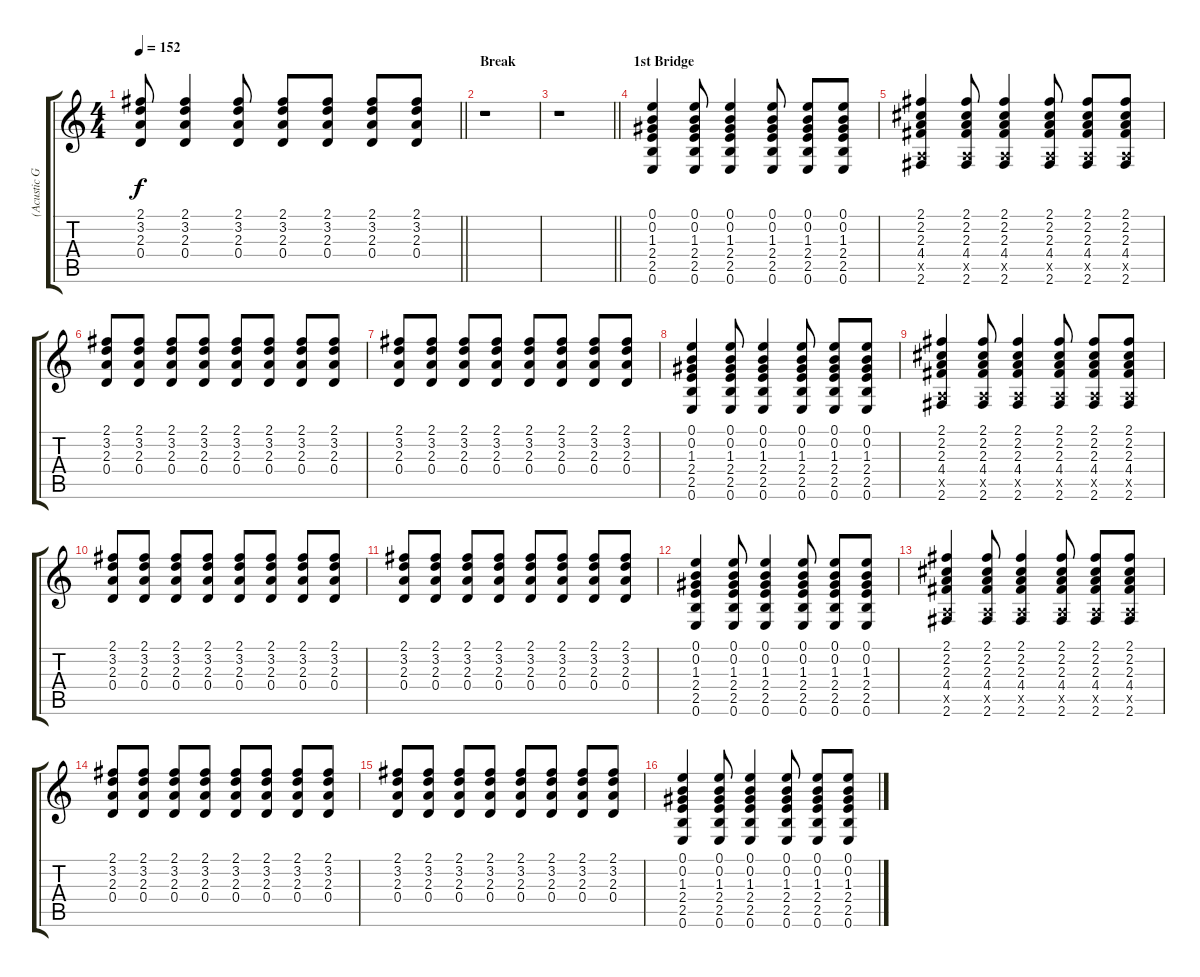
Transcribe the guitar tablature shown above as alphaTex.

\track ("(Acustic Guitar)" "(Acustic G") {instrument acousticguitarsteel}
\staff {score tabs}
\tuning (E4 B3 G3 D3 A2 E2) {hide}
\ts (4 4)
\tempo 152
\clef g2
\barLineRight lightlight
\ks c
(2.1 3.2 2.3 0.4).8{dy f} (2.1 3.2 2.3 0.4).4 (2.1 3.2 2.3 0.4).8 (2.1 3.2 2.3 0.4).8 (2.1 3.2 2.3 0.4).8 (2.1 3.2 2.3 0.4).8 (2.1 3.2 2.3 0.4).8 |
\section ("" "Break")
r.1 |
\barLineRight lightlight
r.1 |
\section ("" "1st Bridge")
(0.1 0.2 1.3 2.4 2.5 0.6).4 (0.1 0.2 1.3 2.4 2.5 0.6).8 (0.1 0.2 1.3 2.4 2.5 0.6).4 (0.1 0.2 1.3 2.4 2.5 0.6).8 (0.1 0.2 1.3 2.4 2.5 0.6).8 (0.1 0.2 1.3 2.4 2.5 0.6).8 |
(2.1 2.2 2.3 4.4 0.5{x} 2.6).4 (2.1 2.2 2.3 4.4 0.5{x} 2.6).8 (2.1 2.2 2.3 4.4 0.5{x} 2.6).4 (2.1 2.2 2.3 4.4 0.5{x} 2.6).8 (2.1 2.2 2.3 4.4 0.5{x} 2.6).8 (2.1 2.2 2.3 4.4 0.5{x} 2.6).8 |
(2.1 3.2 2.3 0.4).8 (2.1 3.2 2.3 0.4).8 (2.1 3.2 2.3 0.4).8 (2.1 3.2 2.3 0.4).8 (2.1 3.2 2.3 0.4).8 (2.1 3.2 2.3 0.4).8 (2.1 3.2 2.3 0.4).8 (2.1 3.2 2.3 0.4).8 |
(2.1 3.2 2.3 0.4).8 (2.1 3.2 2.3 0.4).8 (2.1 3.2 2.3 0.4).8 (2.1 3.2 2.3 0.4).8 (2.1 3.2 2.3 0.4).8 (2.1 3.2 2.3 0.4).8 (2.1 3.2 2.3 0.4).8 (2.1 3.2 2.3 0.4).8 |
(0.1 0.2 1.3 2.4 2.5 0.6).4 (0.1 0.2 1.3 2.4 2.5 0.6).8 (0.1 0.2 1.3 2.4 2.5 0.6).4 (0.1 0.2 1.3 2.4 2.5 0.6).8 (0.1 0.2 1.3 2.4 2.5 0.6).8 (0.1 0.2 1.3 2.4 2.5 0.6).8 |
(2.1 2.2 2.3 4.4 0.5{x} 2.6).4 (2.1 2.2 2.3 4.4 0.5{x} 2.6).8 (2.1 2.2 2.3 4.4 0.5{x} 2.6).4 (2.1 2.2 2.3 4.4 0.5{x} 2.6).8 (2.1 2.2 2.3 4.4 0.5{x} 2.6).8 (2.1 2.2 2.3 4.4 0.5{x} 2.6).8 |
(2.1 3.2 2.3 0.4).8 (2.1 3.2 2.3 0.4).8 (2.1 3.2 2.3 0.4).8 (2.1 3.2 2.3 0.4).8 (2.1 3.2 2.3 0.4).8 (2.1 3.2 2.3 0.4).8 (2.1 3.2 2.3 0.4).8 (2.1 3.2 2.3 0.4).8 |
(2.1 3.2 2.3 0.4).8 (2.1 3.2 2.3 0.4).8 (2.1 3.2 2.3 0.4).8 (2.1 3.2 2.3 0.4).8 (2.1 3.2 2.3 0.4).8 (2.1 3.2 2.3 0.4).8 (2.1 3.2 2.3 0.4).8 (2.1 3.2 2.3 0.4).8 |
(0.1 0.2 1.3 2.4 2.5 0.6).4 (0.1 0.2 1.3 2.4 2.5 0.6).8 (0.1 0.2 1.3 2.4 2.5 0.6).4 (0.1 0.2 1.3 2.4 2.5 0.6).8 (0.1 0.2 1.3 2.4 2.5 0.6).8 (0.1 0.2 1.3 2.4 2.5 0.6).8 |
(2.1 2.2 2.3 4.4 0.5{x} 2.6).4 (2.1 2.2 2.3 4.4 0.5{x} 2.6).8 (2.1 2.2 2.3 4.4 0.5{x} 2.6).4 (2.1 2.2 2.3 4.4 0.5{x} 2.6).8 (2.1 2.2 2.3 4.4 0.5{x} 2.6).8 (2.1 2.2 2.3 4.4 0.5{x} 2.6).8 |
(2.1 3.2 2.3 0.4).8 (2.1 3.2 2.3 0.4).8 (2.1 3.2 2.3 0.4).8 (2.1 3.2 2.3 0.4).8 (2.1 3.2 2.3 0.4).8 (2.1 3.2 2.3 0.4).8 (2.1 3.2 2.3 0.4).8 (2.1 3.2 2.3 0.4).8 |
(2.1 3.2 2.3 0.4).8 (2.1 3.2 2.3 0.4).8 (2.1 3.2 2.3 0.4).8 (2.1 3.2 2.3 0.4).8 (2.1 3.2 2.3 0.4).8 (2.1 3.2 2.3 0.4).8 (2.1 3.2 2.3 0.4).8 (2.1 3.2 2.3 0.4).8 |
(0.1 0.2 1.3 2.4 2.5 0.6).4 (0.1 0.2 1.3 2.4 2.5 0.6).8 (0.1 0.2 1.3 2.4 2.5 0.6).4 (0.1 0.2 1.3 2.4 2.5 0.6).8 (0.1 0.2 1.3 2.4 2.5 0.6).8 (0.1 0.2 1.3 2.4 2.5 0.6).8
